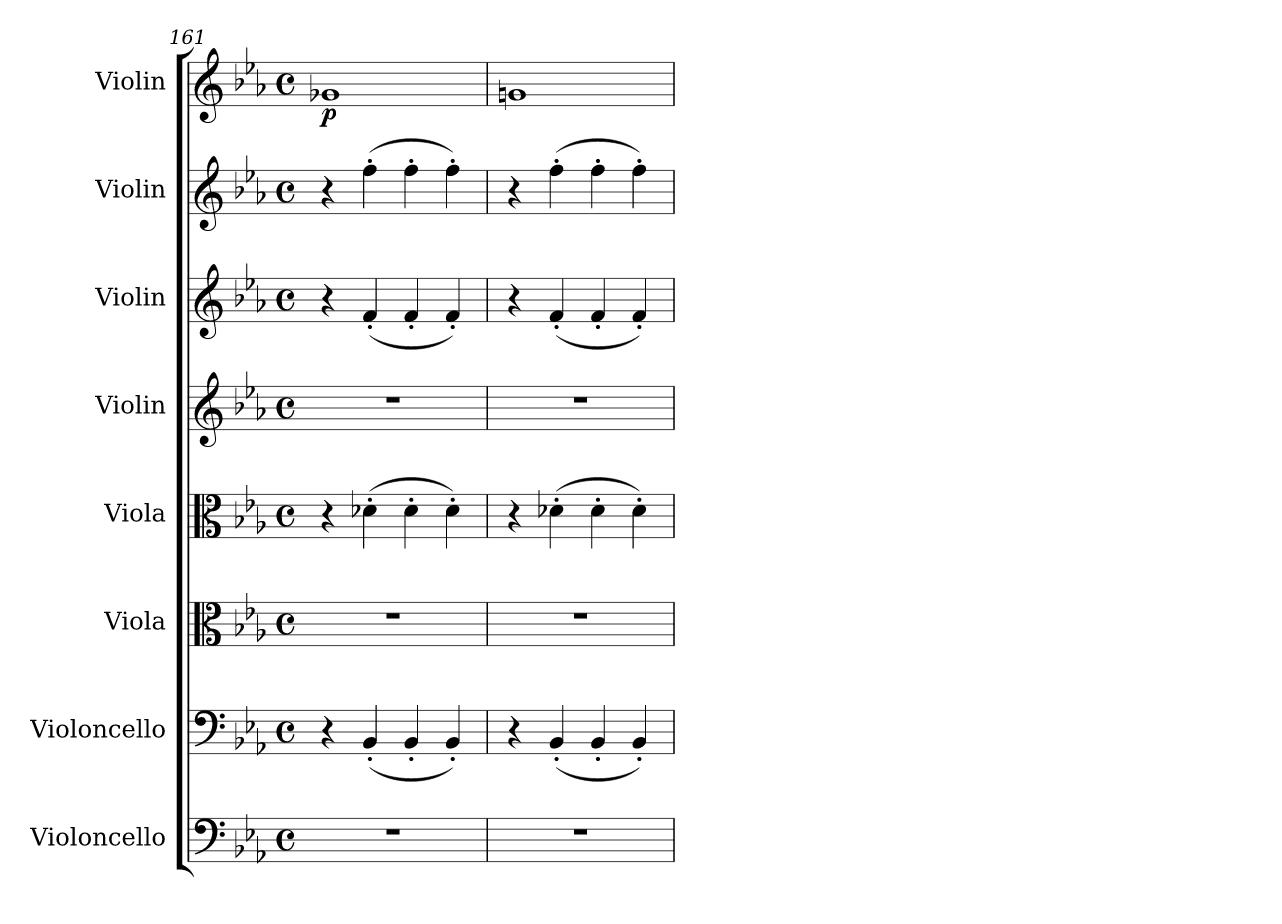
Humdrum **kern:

**kern	**kern	**kern	**kern	**kern	**kern	**kern	**kern	**dynam
*part8	*part7	*part6	*part5	*part4	*part3	*part2	*part1	*part1
*staff8	*staff7	*staff6	*staff5	*staff4	*staff3	*staff2	*staff1	*staff1
*I"Violoncello	*I"Violoncello	*I"Viola	*I"Viola	*I"Violin	*I"Violin	*I"Violin	*I"Violin	*
*I'Vc.	*I'Vc.	*I'Vla.	*I'Vla.	*I'Vln.	*I'Vln.	*I'Vln.	*I'Vln.	*
*clefF4	*clefF4	*clefC3	*clefC3	*clefG2	*clefG2	*clefG2	*clefG2	*
*k[b-e-a-]	*k[b-e-a-]	*k[b-e-a-]	*k[b-e-a-]	*k[b-e-a-]	*k[b-e-a-]	*k[b-e-a-]	*k[b-e-a-]	*
*M4/4	*M4/4	*M4/4	*M4/4	*M4/4	*M4/4	*M4/4	*M4/4	*
*met(c)	*met(c)	*met(c)	*met(c)	*met(c)	*met(c)	*met(c)	*met(c)	*
=161	=161	=161	=161	=161	=161	=161	=161	=161
!	!	!	!	!	!	!	!	!LO:DY:b
1r	4r	1r	4r	1r	4r	4r	1g-X	p
.	(<4BB-'/	.	(>4d-X'\	.	(<4f'/	(>4ff'\	.	.
.	4BB-'/	.	4d-'\	.	4f'/	4ff'\	.	.
.	4BB-'/)	.	4d-'\)	.	4f'/)	4ff'\)	.	.
!!LO:PB:g=z
=162	=162	=162	=162	=162	=162	=162	=162	=162
1r	4r	1r	4r	1r	4r	4r	1gn	.
.	(<4BB-'/	.	(>4d-X'\	.	(<4f'/	(>4ff'\	.	.
.	4BB-'/	.	4d-'\	.	4f'/	4ff'\	.	.
.	4BB-'/)	.	4d-'\)	.	4f'/)	4ff'\)	.	.
=	=	=	=	=	=	=	=	=
*-	*-	*-	*-	*-	*-	*-	*-	*-
